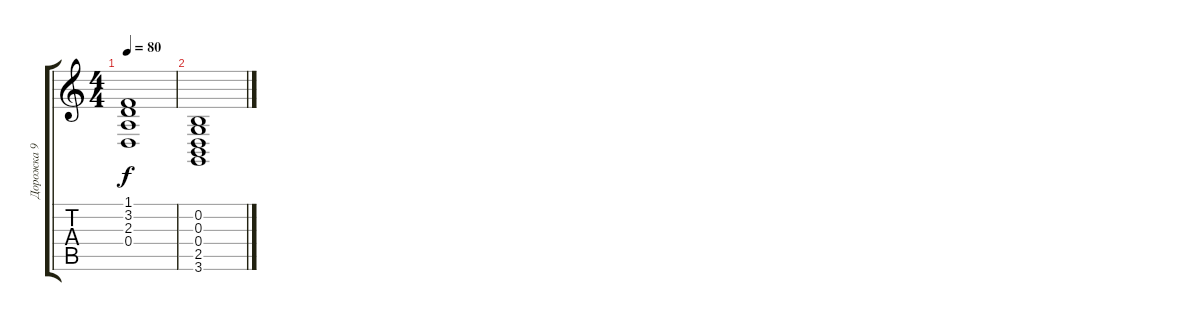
\track ("Дорожка 9" "Дорожка 9") {instrument stringensemble2}
\staff {score tabs}
\tuning (E4 B3 G3 D3 A2 E2) {hide}
\ts (4 4)
\tempo 80
\clef g2
\ks c
(1.1 3.2 2.3 0.4).1{dy f} |
(0.2 0.3 0.4 2.5 3.6).1
